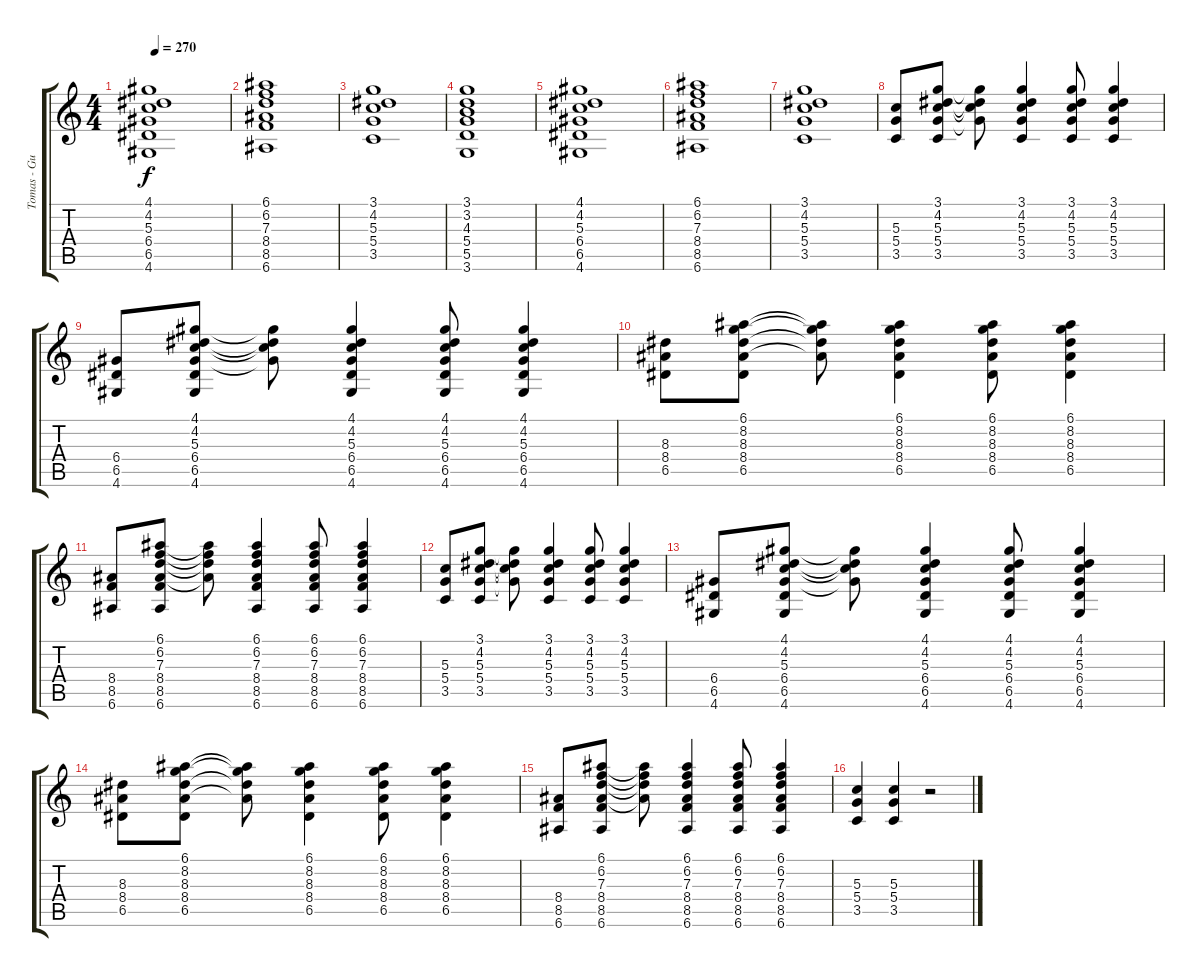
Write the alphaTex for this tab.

\track ("Tomas - Guitar" "Tomas - Gu") {instrument electricguitarclean}
\staff {score tabs}
\tuning (E4 B3 G3 D3 A2 E2) {hide}
\ts (4 4)
\tempo 270
\clef g2
\ks c
(4.1 4.2 5.3 6.4 6.5 4.6).1{dy f} |
(6.1 6.2 7.3 8.4 8.5 6.6).1 |
(3.1 4.2 5.3 5.4 3.5).1 |
(3.1 3.2 4.3 5.4 5.5 3.6).1 |
(4.1 4.2 5.3 6.4 6.5 4.6).1 |
(6.1 6.2 7.3 8.4 8.5 6.6).1 |
(3.1 4.2 5.3 5.4 3.5).1 |
(5.3 5.4 3.5).8 (3.1 4.2 5.3 5.4 3.5).8 (3.1{t} 4.2{t} 5.3{t} 5.4{t}).8 (3.1 4.2 5.3 5.4 3.5).4 (3.1 4.2 5.3 5.4 3.5).8 (3.1 4.2 5.3 5.4 3.5).4 |
(6.4 6.5 4.6).8 (4.1 4.2 5.3 6.4 6.5 4.6).8 (4.1{t} 4.2{t} 5.3{t} 6.4{t}).8 (4.1 4.2 5.3 6.4 6.5 4.6).4 (4.1 4.2 5.3 6.4 6.5 4.6).8 (4.1 4.2 5.3 6.4 6.5 4.6).4 |
(8.3 8.4 6.5).8 (6.1 8.2 8.3 8.4 6.5).8 (6.1{t} 8.2{t} 8.3{t} 8.4{t}).8 (6.1 8.2 8.3 8.4 6.5).4 (6.1 8.2 8.3 8.4 6.5).8 (6.1 8.2 8.3 8.4 6.5).4 |
(8.4 8.5 6.6).8 (6.1 6.2 7.3 8.4 8.5 6.6).8 (6.1{t} 6.2{t} 7.3{t} 8.4{t}).8 (6.1 6.2 7.3 8.4 8.5 6.6).4 (6.1 6.2 7.3 8.4 8.5 6.6).8 (6.1 6.2 7.3 8.4 8.5 6.6).4 |
(5.3 5.4 3.5).8 (3.1 4.2 5.3 5.4 3.5).8 (3.1{t} 4.2{t} 5.3{t} 5.4{t}).8 (3.1 4.2 5.3 5.4 3.5).4 (3.1 4.2 5.3 5.4 3.5).8 (3.1 4.2 5.3 5.4 3.5).4 |
(6.4 6.5 4.6).8 (4.1 4.2 5.3 6.4 6.5 4.6).8 (4.1{t} 4.2{t} 5.3{t} 6.4{t}).8 (4.1 4.2 5.3 6.4 6.5 4.6).4 (4.1 4.2 5.3 6.4 6.5 4.6).8 (4.1 4.2 5.3 6.4 6.5 4.6).4 |
(8.3 8.4 6.5).8 (6.1 8.2 8.3 8.4 6.5).8 (6.1{t} 8.2{t} 8.3{t} 8.4{t}).8 (6.1 8.2 8.3 8.4 6.5).4 (6.1 8.2 8.3 8.4 6.5).8 (6.1 8.2 8.3 8.4 6.5).4 |
(8.4 8.5 6.6).8 (6.1 6.2 7.3 8.4 8.5 6.6).8 (6.1{t} 6.2{t} 7.3{t} 8.4{t}).8 (6.1 6.2 7.3 8.4 8.5 6.6).4 (6.1 6.2 7.3 8.4 8.5 6.6).8 (6.1 6.2 7.3 8.4 8.5 6.6).4 |
(5.3 5.4 3.5).4 (5.3 5.4 3.5).4 r.2
